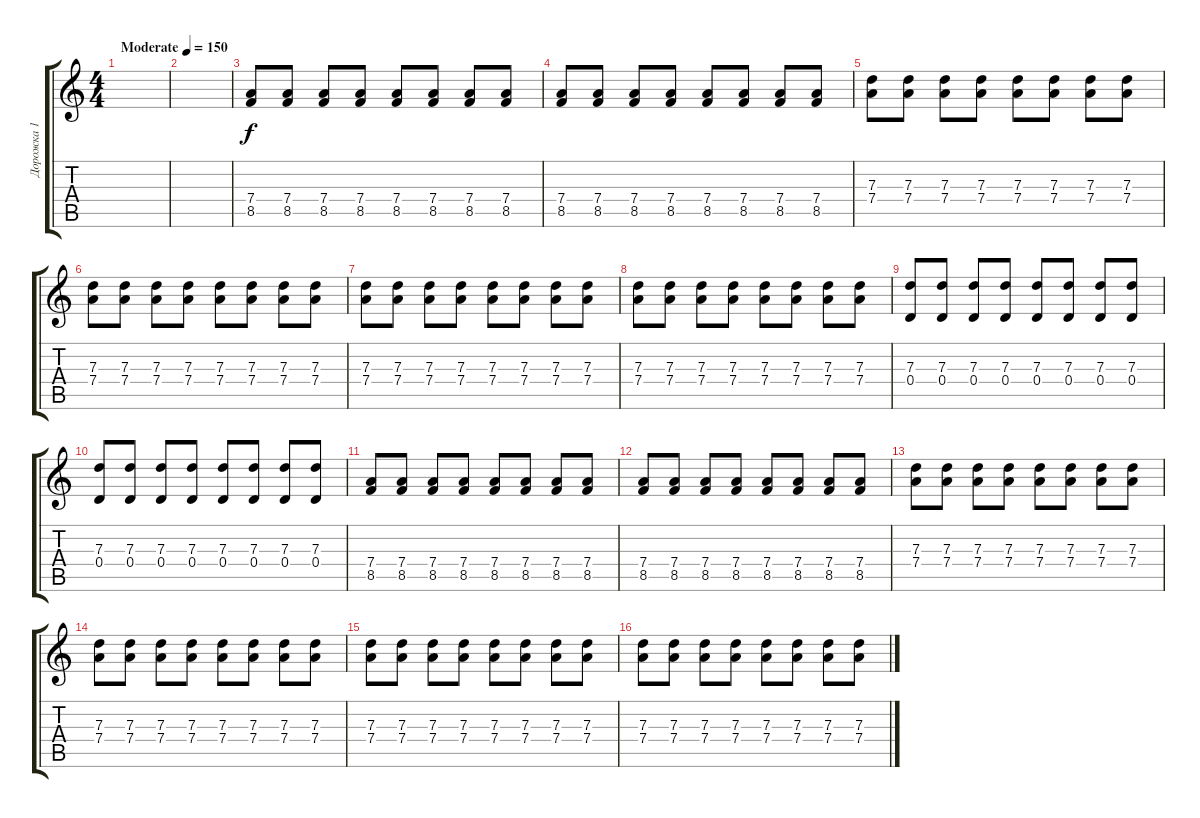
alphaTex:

\track ("Дорожка 1" "Дорожка 1") {instrument distortionguitar}
\staff {score tabs}
\tuning (E4 B3 G3 D3 A2 D2) {hide}
\ts (4 4)
\tempo (150 "Moderate")
\clef g2
\ks c
|
|
(7.4 8.5).8 (7.4 8.5).8 (7.4 8.5).8 (7.4 8.5).8 (7.4 8.5).8 (7.4 8.5).8 (7.4 8.5).8 (7.4 8.5).8 |
(7.4 8.5).8 (7.4 8.5).8 (7.4 8.5).8 (7.4 8.5).8 (7.4 8.5).8 (7.4 8.5).8 (7.4 8.5).8 (7.4 8.5).8 |
(7.3 7.4).8 (7.3 7.4).8 (7.3 7.4).8 (7.3 7.4).8 (7.3 7.4).8 (7.3 7.4).8 (7.3 7.4).8 (7.3 7.4).8 |
(7.3 7.4).8 (7.3 7.4).8 (7.3 7.4).8 (7.3 7.4).8 (7.3 7.4).8 (7.3 7.4).8 (7.3 7.4).8 (7.3 7.4).8 |
(7.3 7.4).8 (7.3 7.4).8 (7.3 7.4).8 (7.3 7.4).8 (7.3 7.4).8 (7.3 7.4).8 (7.3 7.4).8 (7.3 7.4).8 |
(7.3 7.4).8 (7.3 7.4).8 (7.3 7.4).8 (7.3 7.4).8 (7.3 7.4).8 (7.3 7.4).8 (7.3 7.4).8 (7.3 7.4).8 |
(7.3 0.4).8 (7.3 0.4).8 (7.3 0.4).8 (7.3 0.4).8 (7.3 0.4).8 (7.3 0.4).8 (7.3 0.4).8 (7.3 0.4).8 |
(7.3 0.4).8 (7.3 0.4).8 (7.3 0.4).8 (7.3 0.4).8 (7.3 0.4).8 (7.3 0.4).8 (7.3 0.4).8 (7.3 0.4).8 |
(7.4 8.5).8 (7.4 8.5).8 (7.4 8.5).8 (7.4 8.5).8 (7.4 8.5).8 (7.4 8.5).8 (7.4 8.5).8 (7.4 8.5).8 |
(7.4 8.5).8 (7.4 8.5).8 (7.4 8.5).8 (7.4 8.5).8 (7.4 8.5).8 (7.4 8.5).8 (7.4 8.5).8 (7.4 8.5).8 |
(7.3 7.4).8 (7.3 7.4).8 (7.3 7.4).8 (7.3 7.4).8 (7.3 7.4).8 (7.3 7.4).8 (7.3 7.4).8 (7.3 7.4).8 |
(7.3 7.4).8 (7.3 7.4).8 (7.3 7.4).8 (7.3 7.4).8 (7.3 7.4).8 (7.3 7.4).8 (7.3 7.4).8 (7.3 7.4).8 |
(7.3 7.4).8 (7.3 7.4).8 (7.3 7.4).8 (7.3 7.4).8 (7.3 7.4).8 (7.3 7.4).8 (7.3 7.4).8 (7.3 7.4).8 |
(7.3 7.4).8 (7.3 7.4).8 (7.3 7.4).8 (7.3 7.4).8 (7.3 7.4).8 (7.3 7.4).8 (7.3 7.4).8 (7.3 7.4).8
